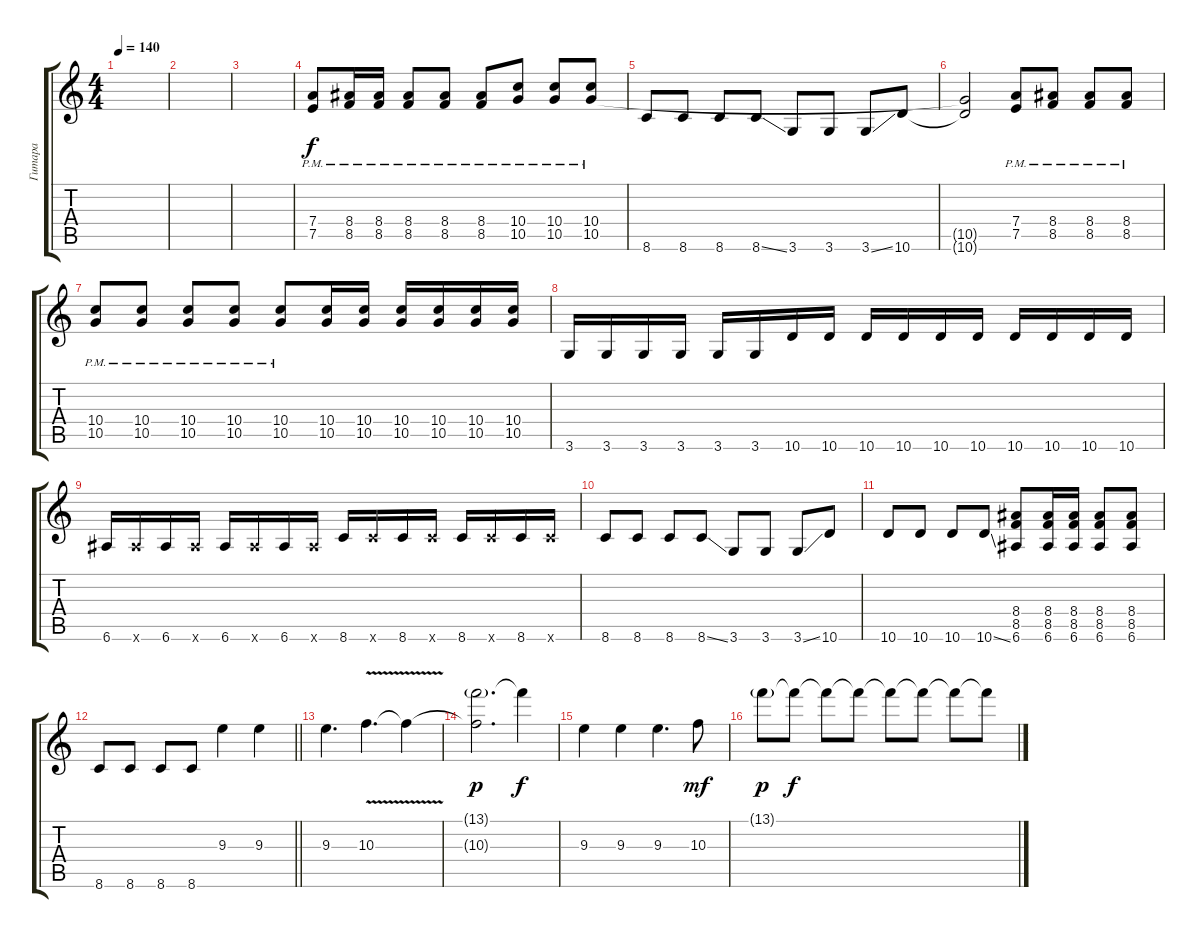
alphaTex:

\track ("Гитара" "Гитара") {instrument distortionguitar}
\staff {score tabs}
\tuning (E4 B3 G3 D3 A2 E2) {hide}
\ts (4 4)
\tempo 140
\clef g2
\ks c
|
|
|
(7.4{pm} 7.5{pm}).8{dy f} (8.4{pm} 8.5{pm}).16 (8.4{pm} 8.5{pm}).16 (8.4{pm} 8.5{pm}).8 (8.4 8.5{pm}).8 (8.4{pm} 8.5{pm}).8 (10.4{pm} 10.5{pm}).8 (10.4{pm} 10.5).8 (10.4{pm} 10.5{pm}).8 |
8.6.8 8.6.8 8.6.8 8.6{ss}.8 3.6.8 3.6.8 3.6{ss}.8 10.6.8 |
(10.5{t} 10.6{t}).2 (7.4{pm} 7.5{pm}).8 (8.4{pm} 8.5{pm}).8 (8.4{pm} 8.5{pm}).8 (8.4{pm} 8.5{pm}).8 |
(10.4{pm} 10.5{pm}).8 (10.4{pm} 10.5{pm}).8 (10.4{pm} 10.5{pm}).8 (10.4{pm} 10.5).8 (10.4{pm} 10.5{pm}).8 (10.4 10.5).16 (10.4 10.5).16 (10.4 10.5).16 (10.4 10.5).16 (10.4 10.5).16 (10.4 10.5).16 |
3.6.16 3.6.16 3.6.16 3.6.16 3.6.16 3.6.16 10.6.16 10.6.16 10.6.16 10.6.16 10.6.16 10.6.16 10.6.16 10.6.16 10.6.16 10.6.16 |
6.6.16 6.6{x}.16 6.6.16 6.6{x}.16 6.6.16 6.6{x}.16 6.6.16 6.6{x}.16 8.6.16 8.6{x}.16 8.6.16 8.6{x}.16 8.6.16 8.6{x}.16 8.6.16 8.6{x}.16 |
8.6.8 8.6.8 8.6.8 8.6{ss}.8 3.6.8 3.6.8 3.6{ss}.8 10.6.8 |
10.6.8 10.6.8 10.6.8 10.6{ss}.8 (8.4 8.5 6.6).8 (8.4 8.5 6.6).16 (8.4 8.5 6.6).16 (8.4 8.5 6.6).8 (8.4 8.5 6.6).8 |
\barLineRight lightlight
8.6.8 8.6.8 8.6.8 8.6.8 9.3.4 9.3.4 |
9.3.4{d} 10.3{v}.4{d} 10.3{t}.4 |
(13.1{g} 10.3{t}).2{d dy p} 13.1{t}.4{dy f} |
9.3.4 9.3.4 9.3.4{d} 10.3.8{dy mf} |
13.1{g}.8{dy p} 13.1{t}.8{dy f} 13.1{t}.8 13.1{t}.8 13.1{t}.8 13.1{t}.8 13.1{t}.8 13.1{t}.8
